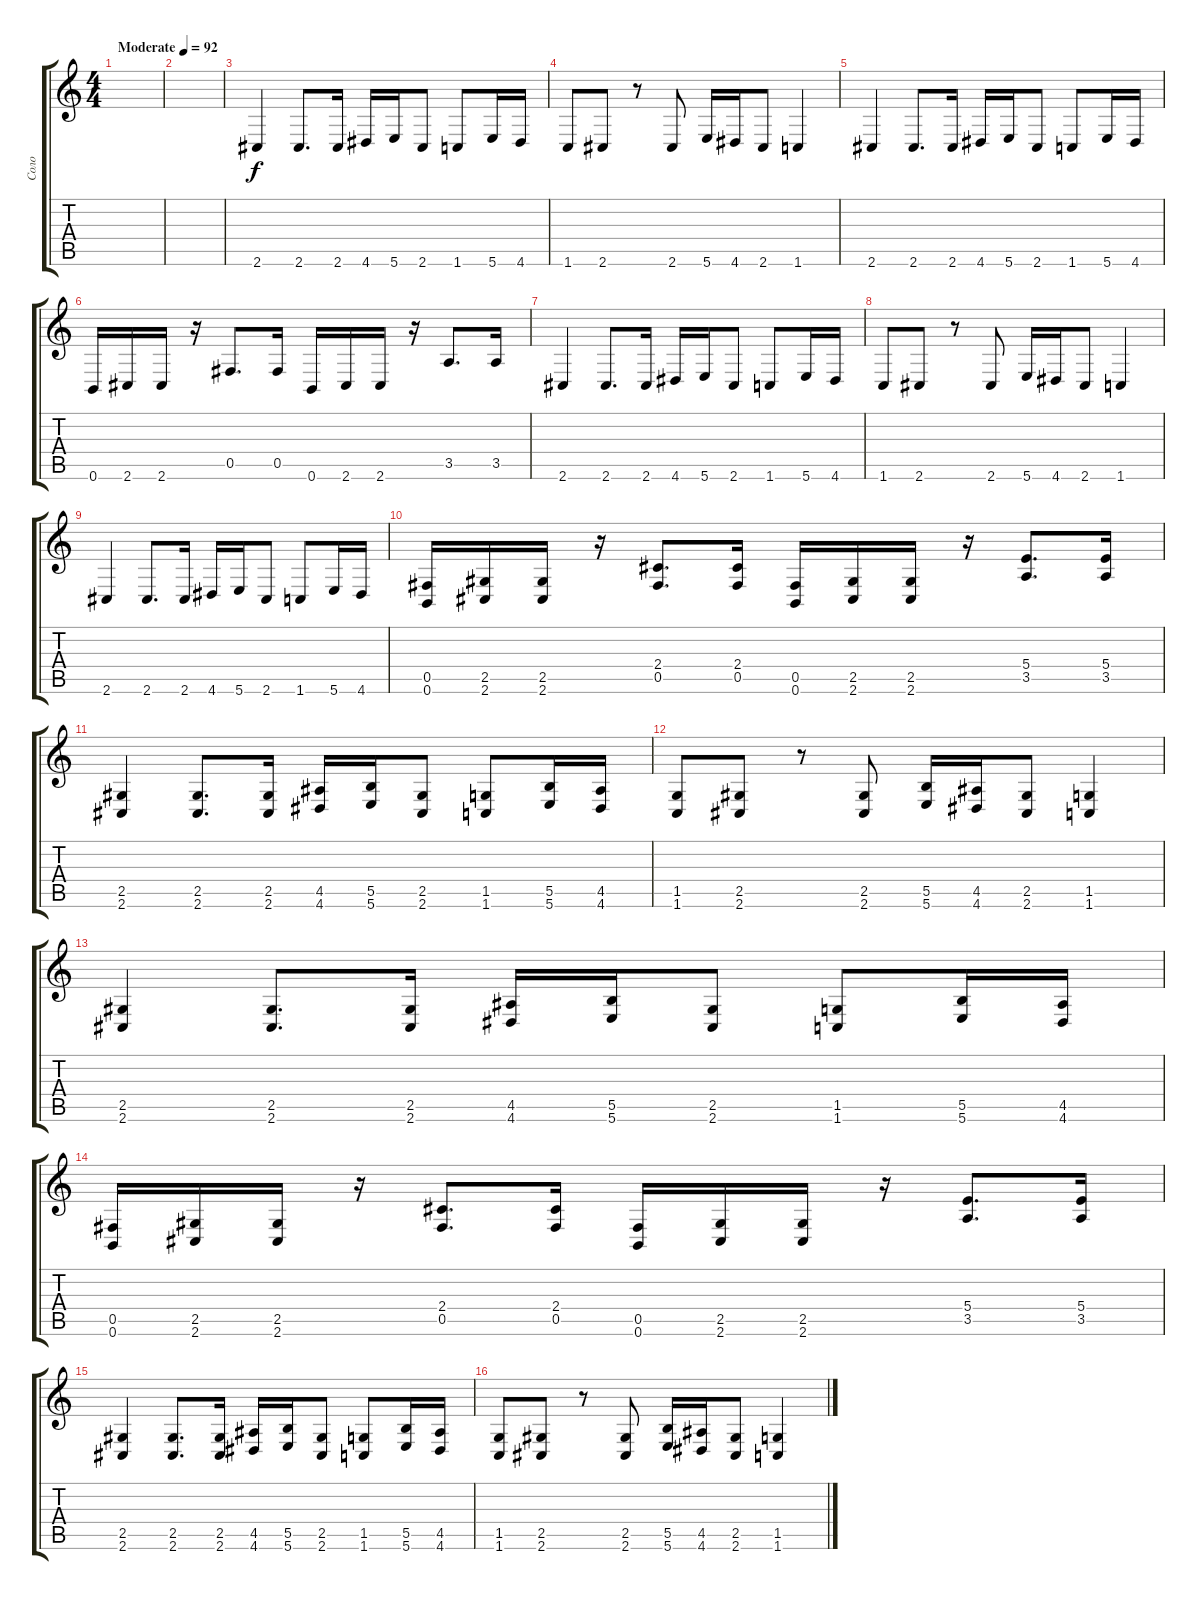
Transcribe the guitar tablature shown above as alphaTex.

\track ("Соло" "Соло") {instrument overdrivenguitar}
\staff {score tabs}
\tuning (Db4 Ab3 E3 B2 Gb2 B1) {hide}
\ts (4 4)
\tempo (92 "Moderate")
\clef g2
\ks c
|
|
2.6.4 2.6.8{d} 2.6.16 4.6.16 5.6.16 2.6.8 1.6.8 5.6.16 4.6.16 |
1.6.8 2.6.8 r.8 2.6.8 5.6.16 4.6.16 2.6.8 1.6.4 |
2.6.4 2.6.8{d} 2.6.16 4.6.16 5.6.16 2.6.8 1.6.8 5.6.16 4.6.16 |
0.6.16 2.6.16 2.6.16 r.16 0.5.8{d} 0.5.16 0.6.16 2.6.16 2.6.16 r.16 3.5.8{d} 3.5.16 |
2.6.4 2.6.8{d} 2.6.16 4.6.16 5.6.16 2.6.8 1.6.8 5.6.16 4.6.16 |
1.6.8 2.6.8 r.8 2.6.8 5.6.16 4.6.16 2.6.8 1.6.4 |
2.6.4 2.6.8{d} 2.6.16 4.6.16 5.6.16 2.6.8 1.6.8 5.6.16 4.6.16 |
(0.5 0.6).16 (2.5 2.6).16 (2.5 2.6).16 r.16 (2.4 0.5).8{d} (2.4 0.5).16 (0.5 0.6).16 (2.5 2.6).16 (2.5 2.6).16 r.16 (5.4 3.5).8{d} (5.4 3.5).16 |
(2.5 2.6).4 (2.5 2.6).8{d} (2.5 2.6).16 (4.5 4.6).16 (5.5 5.6).16 (2.5 2.6).8 (1.5 1.6).8 (5.5 5.6).16 (4.5 4.6).16 |
(1.5 1.6).8 (2.5 2.6).8 r.8 (2.5 2.6).8 (5.5 5.6).16 (4.5 4.6).16 (2.5 2.6).8 (1.5 1.6).4 |
(2.5 2.6).4 (2.5 2.6).8{d} (2.5 2.6).16 (4.5 4.6).16 (5.5 5.6).16 (2.5 2.6).8 (1.5 1.6).8 (5.5 5.6).16 (4.5 4.6).16 |
(0.5 0.6).16 (2.5 2.6).16 (2.5 2.6).16 r.16 (2.4 0.5).8{d} (2.4 0.5).16 (0.5 0.6).16 (2.5 2.6).16 (2.5 2.6).16 r.16 (5.4 3.5).8{d} (5.4 3.5).16 |
(2.5 2.6).4 (2.5 2.6).8{d} (2.5 2.6).16 (4.5 4.6).16 (5.5 5.6).16 (2.5 2.6).8 (1.5 1.6).8 (5.5 5.6).16 (4.5 4.6).16 |
(1.5 1.6).8 (2.5 2.6).8 r.8 (2.5 2.6).8 (5.5 5.6).16 (4.5 4.6).16 (2.5 2.6).8 (1.5 1.6).4
